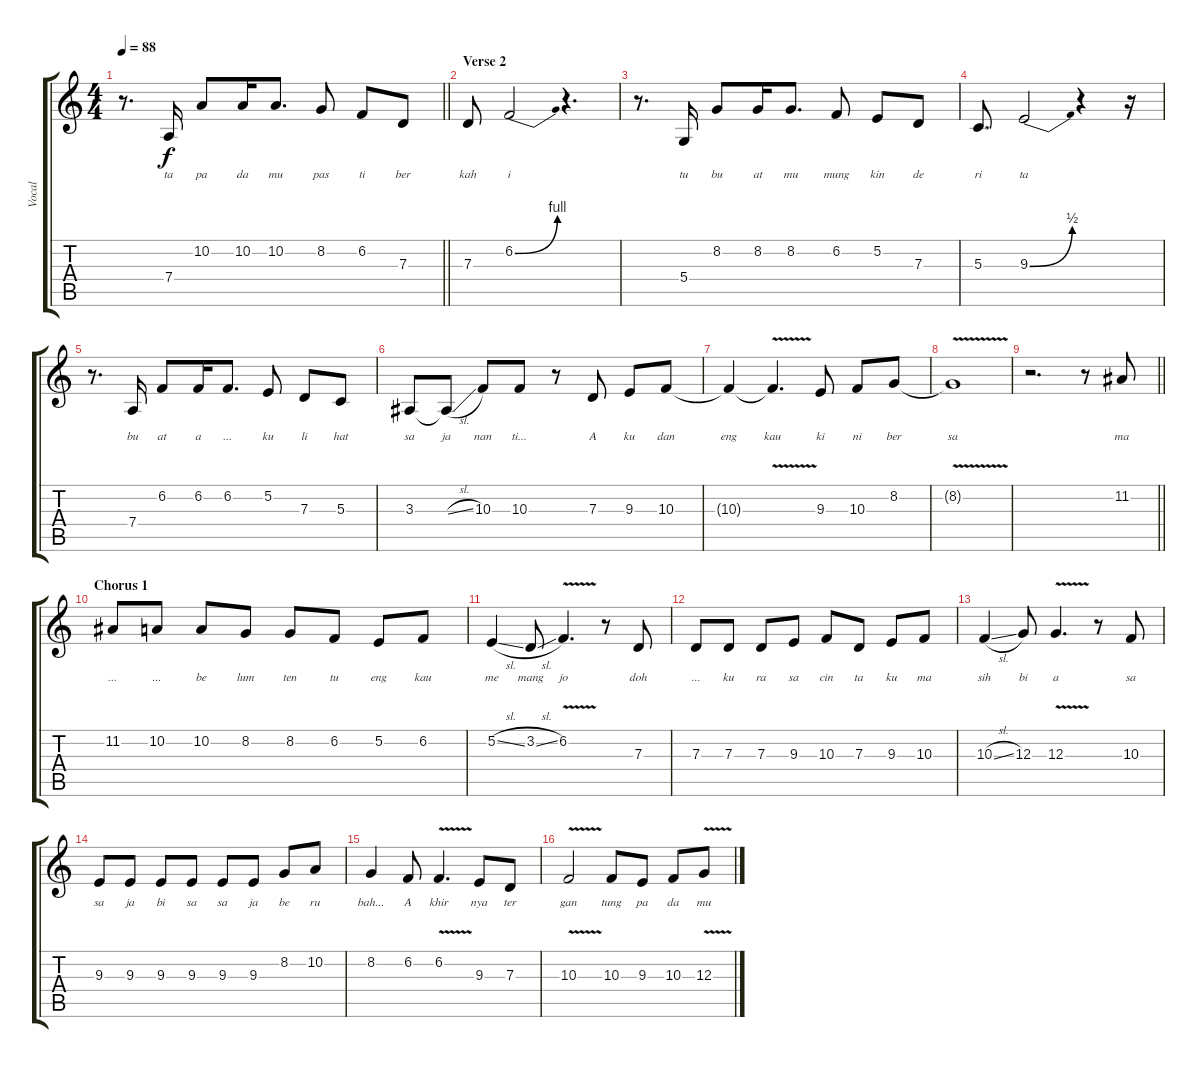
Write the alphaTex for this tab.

\track ("Vocal" "Vocal") {instrument oboe}
\staff {score tabs}
\tuning (E4 B3 G3 D3 A2 E2) {hide}
\ts (4 4)
\tempo 88
\clef g2
\barLineRight lightlight
\ks c
r.8{d dy f} 7.4.16{lyrics (0 "ta") lyrics (1 "") lyrics (2 "") lyrics (3 "") lyrics (4 "")} 10.2.8{lyrics (0 "pa") lyrics (1 "") lyrics (2 "") lyrics (3 "") lyrics (4 "")} 10.2.16{lyrics (0 "da") lyrics (1 "") lyrics (2 "") lyrics (3 "") lyrics (4 "")} 10.2.8{d lyrics (0 "mu") lyrics (1 "") lyrics (2 "") lyrics (3 "") lyrics (4 "")} 8.2.8{lyrics (0 "pas") lyrics (1 "") lyrics (2 "") lyrics (3 "") lyrics (4 "")} 6.2.8{lyrics (0 "ti") lyrics (1 "") lyrics (2 "") lyrics (3 "") lyrics (4 "")} 7.3.8{lyrics (0 "ber") lyrics (1 "") lyrics (2 "") lyrics (3 "") lyrics (4 "")} |
\section ("" "Verse 2")
7.3.8{lyrics (0 "kah") lyrics (1 "") lyrics (2 "") lyrics (3 "") lyrics (4 "")} 6.2{be (bend 0 0 60 4)}.2{lyrics (0 "i") lyrics (1 "") lyrics (2 "") lyrics (3 "") lyrics (4 "")} r.4{d} |
r.8{d} 5.4.16{lyrics (0 "tu") lyrics (1 "") lyrics (2 "") lyrics (3 "") lyrics (4 "")} 8.2.8{lyrics (0 "bu") lyrics (1 "") lyrics (2 "") lyrics (3 "") lyrics (4 "")} 8.2.16{lyrics (0 "at") lyrics (1 "") lyrics (2 "") lyrics (3 "") lyrics (4 "")} 8.2.8{d lyrics (0 "mu") lyrics (1 "") lyrics (2 "") lyrics (3 "") lyrics (4 "")} 6.2.8{lyrics (0 "mung") lyrics (1 "") lyrics (2 "") lyrics (3 "") lyrics (4 "")} 5.2.8{lyrics (0 "kin") lyrics (1 "") lyrics (2 "") lyrics (3 "") lyrics (4 "")} 7.3.8{lyrics (0 "de") lyrics (1 "") lyrics (2 "") lyrics (3 "") lyrics (4 "")} |
5.3.8{d lyrics (0 "ri") lyrics (1 "") lyrics (2 "") lyrics (3 "") lyrics (4 "")} 9.3{be (bend 0 0 60 2)}.2{lyrics (0 "ta") lyrics (1 "") lyrics (2 "") lyrics (3 "") lyrics (4 "")} r.4 r.16 |
r.8{d} 7.4.16{lyrics (0 "bu") lyrics (1 "") lyrics (2 "") lyrics (3 "") lyrics (4 "")} 6.2.8{lyrics (0 "at") lyrics (1 "") lyrics (2 "") lyrics (3 "") lyrics (4 "")} 6.2.16{lyrics (0 "a") lyrics (1 "") lyrics (2 "") lyrics (3 "") lyrics (4 "")} 6.2.8{d lyrics (0 "...") lyrics (1 "") lyrics (2 "") lyrics (3 "") lyrics (4 "")} 5.2.8{lyrics (0 "ku") lyrics (1 "") lyrics (2 "") lyrics (3 "") lyrics (4 "")} 7.3.8{lyrics (0 "li") lyrics (1 "") lyrics (2 "") lyrics (3 "") lyrics (4 "")} 5.3.8{lyrics (0 "hat") lyrics (1 "") lyrics (2 "") lyrics (3 "") lyrics (4 "")} |
3.3.8{lyrics (0 "sa") lyrics (1 "") lyrics (2 "") lyrics (3 "") lyrics (4 "")} 3.3{sl t}.8{lyrics (0 "ja") lyrics (1 "") lyrics (2 "") lyrics (3 "") lyrics (4 "")} 10.3.8{lyrics (0 "nan") lyrics (1 "") lyrics (2 "") lyrics (3 "") lyrics (4 "")} 10.3.8{lyrics (0 "ti...") lyrics (1 "") lyrics (2 "") lyrics (3 "") lyrics (4 "")} r.8 7.3.8{lyrics (0 "A") lyrics (1 "") lyrics (2 "") lyrics (3 "") lyrics (4 "")} 9.3.8{lyrics (0 "ku") lyrics (1 "") lyrics (2 "") lyrics (3 "") lyrics (4 "")} 10.3.8{lyrics (0 "dan") lyrics (1 "") lyrics (2 "") lyrics (3 "") lyrics (4 "")} |
10.3{t}.4{lyrics (0 "eng") lyrics (1 "") lyrics (2 "") lyrics (3 "") lyrics (4 "")} 10.3{v t}.4{d lyrics (0 "kau") lyrics (1 "") lyrics (2 "") lyrics (3 "") lyrics (4 "")} 9.3.8{lyrics (0 "ki") lyrics (1 "") lyrics (2 "") lyrics (3 "") lyrics (4 "")} 10.3.8{lyrics (0 "ni") lyrics (1 "") lyrics (2 "") lyrics (3 "") lyrics (4 "")} 8.2.8{lyrics (0 "ber") lyrics (1 "") lyrics (2 "") lyrics (3 "") lyrics (4 "")} |
8.2{v t}.1{lyrics (0 "sa") lyrics (1 "") lyrics (2 "") lyrics (3 "") lyrics (4 "")} |
\barLineRight lightlight
r.2{d} r.8 11.2.8{lyrics (0 "ma") lyrics (1 "") lyrics (2 "") lyrics (3 "") lyrics (4 "")} |
\section ("" "Chorus 1")
11.2.8{lyrics (0 "...") lyrics (1 "") lyrics (2 "") lyrics (3 "") lyrics (4 "")} 10.2.8{lyrics (0 "...") lyrics (1 "") lyrics (2 "") lyrics (3 "") lyrics (4 "")} 10.2.8{lyrics (0 "be") lyrics (1 "") lyrics (2 "") lyrics (3 "") lyrics (4 "")} 8.2.8{lyrics (0 "lum") lyrics (1 "") lyrics (2 "") lyrics (3 "") lyrics (4 "")} 8.2.8{lyrics (0 "ten") lyrics (1 "") lyrics (2 "") lyrics (3 "") lyrics (4 "")} 6.2.8{lyrics (0 "tu") lyrics (1 "") lyrics (2 "") lyrics (3 "") lyrics (4 "")} 5.2.8{lyrics (0 "eng") lyrics (1 "") lyrics (2 "") lyrics (3 "") lyrics (4 "")} 6.2.8{lyrics (0 "kau") lyrics (1 "") lyrics (2 "") lyrics (3 "") lyrics (4 "")} |
5.2{sl}.4{lyrics (0 "me") lyrics (1 "") lyrics (2 "") lyrics (3 "") lyrics (4 "")} 3.2{sl}.8{lyrics (0 "mang") lyrics (1 "") lyrics (2 "") lyrics (3 "") lyrics (4 "")} 6.2{v}.4{d lyrics (0 "jo") lyrics (1 "") lyrics (2 "") lyrics (3 "") lyrics (4 "")} r.8 7.3.8{lyrics (0 "doh") lyrics (1 "") lyrics (2 "") lyrics (3 "") lyrics (4 "")} |
7.3.8{lyrics (0 "...") lyrics (1 "") lyrics (2 "") lyrics (3 "") lyrics (4 "")} 7.3.8{lyrics (0 "ku") lyrics (1 "") lyrics (2 "") lyrics (3 "") lyrics (4 "")} 7.3.8{lyrics (0 "ra") lyrics (1 "") lyrics (2 "") lyrics (3 "") lyrics (4 "")} 9.3.8{lyrics (0 "sa") lyrics (1 "") lyrics (2 "") lyrics (3 "") lyrics (4 "")} 10.3.8{lyrics (0 "cin") lyrics (1 "") lyrics (2 "") lyrics (3 "") lyrics (4 "")} 7.3.8{lyrics (0 "ta") lyrics (1 "") lyrics (2 "") lyrics (3 "") lyrics (4 "")} 9.3.8{lyrics (0 "ku") lyrics (1 "") lyrics (2 "") lyrics (3 "") lyrics (4 "")} 10.3.8{lyrics (0 "ma") lyrics (1 "") lyrics (2 "") lyrics (3 "") lyrics (4 "")} |
10.3{sl}.4{lyrics (0 "sih") lyrics (1 "") lyrics (2 "") lyrics (3 "") lyrics (4 "")} 12.3.8{lyrics (0 "bi") lyrics (1 "") lyrics (2 "") lyrics (3 "") lyrics (4 "")} 12.3{v}.4{d lyrics (0 "a") lyrics (1 "") lyrics (2 "") lyrics (3 "") lyrics (4 "")} r.8 10.3.8{lyrics (0 "sa") lyrics (1 "") lyrics (2 "") lyrics (3 "") lyrics (4 "")} |
9.3.8{lyrics (0 "sa") lyrics (1 "") lyrics (2 "") lyrics (3 "") lyrics (4 "")} 9.3.8{lyrics (0 "ja") lyrics (1 "") lyrics (2 "") lyrics (3 "") lyrics (4 "")} 9.3.8{lyrics (0 "bi") lyrics (1 "") lyrics (2 "") lyrics (3 "") lyrics (4 "")} 9.3.8{lyrics (0 "sa") lyrics (1 "") lyrics (2 "") lyrics (3 "") lyrics (4 "")} 9.3.8{lyrics (0 "sa") lyrics (1 "") lyrics (2 "") lyrics (3 "") lyrics (4 "")} 9.3.8{lyrics (0 "ja") lyrics (1 "") lyrics (2 "") lyrics (3 "") lyrics (4 "")} 8.2.8{lyrics (0 "be") lyrics (1 "") lyrics (2 "") lyrics (3 "") lyrics (4 "")} 10.2.8{lyrics (0 "ru") lyrics (1 "") lyrics (2 "") lyrics (3 "") lyrics (4 "")} |
8.2.4{lyrics (0 "bah...") lyrics (1 "") lyrics (2 "") lyrics (3 "") lyrics (4 "")} 6.2.8{lyrics (0 "A") lyrics (1 "") lyrics (2 "") lyrics (3 "") lyrics (4 "")} 6.2{v}.4{d lyrics (0 "khir") lyrics (1 "") lyrics (2 "") lyrics (3 "") lyrics (4 "")} 9.3.8{lyrics (0 "nya") lyrics (1 "") lyrics (2 "") lyrics (3 "") lyrics (4 "")} 7.3.8{lyrics (0 "ter") lyrics (1 "") lyrics (2 "") lyrics (3 "") lyrics (4 "")} |
10.3{v}.2{lyrics (0 "gan") lyrics (1 "") lyrics (2 "") lyrics (3 "") lyrics (4 "")} 10.3.8{lyrics (0 "tung") lyrics (1 "") lyrics (2 "") lyrics (3 "") lyrics (4 "")} 9.3.8{lyrics (0 "pa") lyrics (1 "") lyrics (2 "") lyrics (3 "") lyrics (4 "")} 10.3.8{lyrics (0 "da") lyrics (1 "") lyrics (2 "") lyrics (3 "") lyrics (4 "")} 12.3{v}.8{lyrics (0 "mu") lyrics (1 "") lyrics (2 "") lyrics (3 "") lyrics (4 "")}
